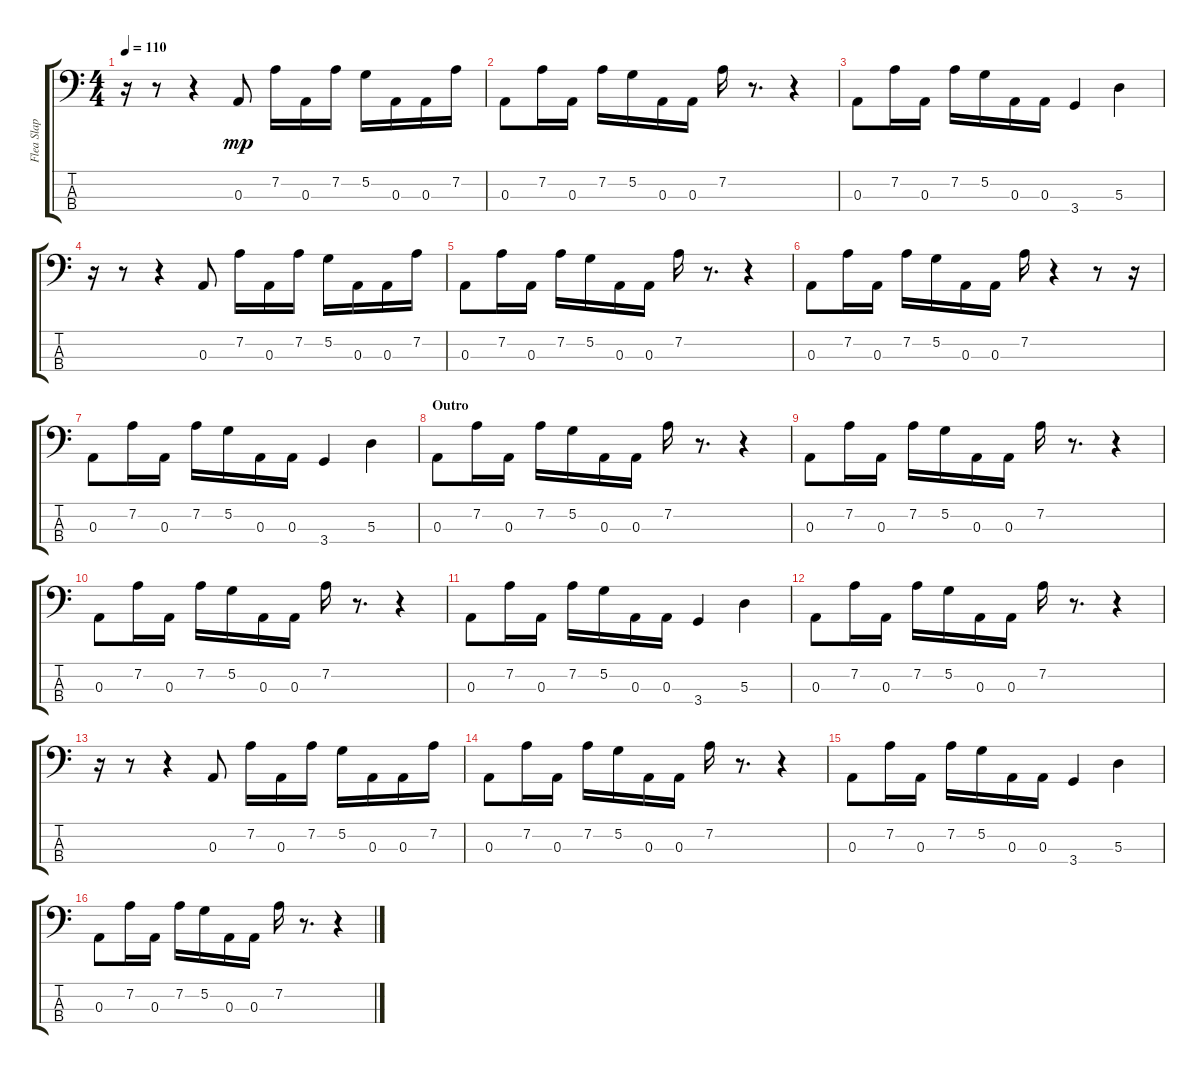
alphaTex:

\track ("Flea Slap" "Flea Slap") {instrument slapbass1}
\staff {score tabs}
\tuning (G2 D2 A1 E1) {hide}
\ts (4 4)
\tempo 110
\clef f4
\ks c
r.16{dy mp} r.8 r.4 0.3.8 7.2.16 0.3.16 7.2.16 5.2.16 0.3.16 0.3.16 7.2.16 |
0.3.8 7.2.16 0.3.16 7.2.16 5.2.16 0.3.16 0.3.16 7.2.16 r.8{d} r.4 |
0.3.8 7.2.16 0.3.16 7.2.16 5.2.16 0.3.16 0.3.16 3.4.4 5.3.4 |
r.16 r.8 r.4 0.3.8 7.2.16 0.3.16 7.2.16 5.2.16 0.3.16 0.3.16 7.2.16 |
0.3.8 7.2.16 0.3.16 7.2.16 5.2.16 0.3.16 0.3.16 7.2.16 r.8{d} r.4 |
0.3.8 7.2.16 0.3.16 7.2.16 5.2.16 0.3.16 0.3.16 7.2.16 r.4 r.8 r.16 |
0.3.8 7.2.16 0.3.16 7.2.16 5.2.16 0.3.16 0.3.16 3.4.4 5.3.4 |
\section ("" "Outro")
0.3.8 7.2.16 0.3.16 7.2.16 5.2.16 0.3.16 0.3.16 7.2.16 r.8{d} r.4 |
0.3.8 7.2.16 0.3.16 7.2.16 5.2.16 0.3.16 0.3.16 7.2.16 r.8{d} r.4 |
0.3.8 7.2.16 0.3.16 7.2.16 5.2.16 0.3.16 0.3.16 7.2.16 r.8{d} r.4 |
0.3.8 7.2.16 0.3.16 7.2.16 5.2.16 0.3.16 0.3.16 3.4.4 5.3.4 |
0.3.8 7.2.16 0.3.16 7.2.16 5.2.16 0.3.16 0.3.16 7.2.16 r.8{d} r.4 |
r.16 r.8 r.4 0.3.8 7.2.16 0.3.16 7.2.16 5.2.16 0.3.16 0.3.16 7.2.16 |
0.3.8 7.2.16 0.3.16 7.2.16 5.2.16 0.3.16 0.3.16 7.2.16 r.8{d} r.4 |
0.3.8 7.2.16 0.3.16 7.2.16 5.2.16 0.3.16 0.3.16 3.4.4 5.3.4 |
0.3.8 7.2.16 0.3.16 7.2.16 5.2.16 0.3.16 0.3.16 7.2.16 r.8{d} r.4
